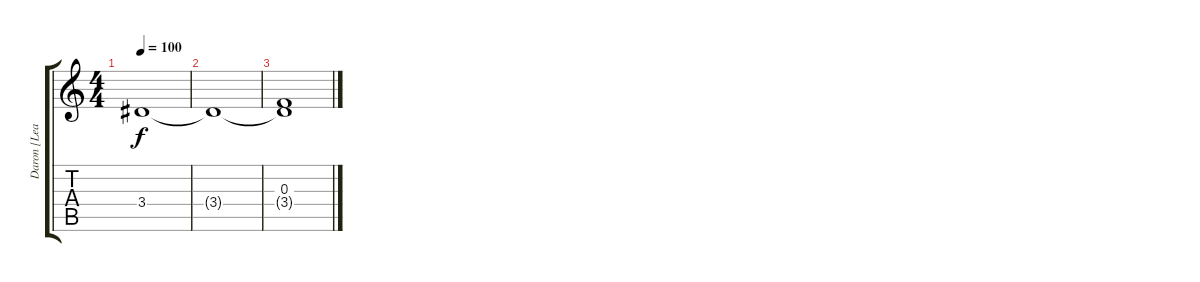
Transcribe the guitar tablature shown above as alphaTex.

\track ("Daron [Lead Guitar]" "Daron [Lea") {instrument distortionguitar}
\staff {score tabs}
\tuning (D4 A3 F3 C3 G2 C2) {hide}
\ts (4 4)
\tempo 100
\clef g2
\ks c
3.4{t}.1{dy f volume 4} |
3.4{t}.1 |
(0.3 3.4{t}).1
